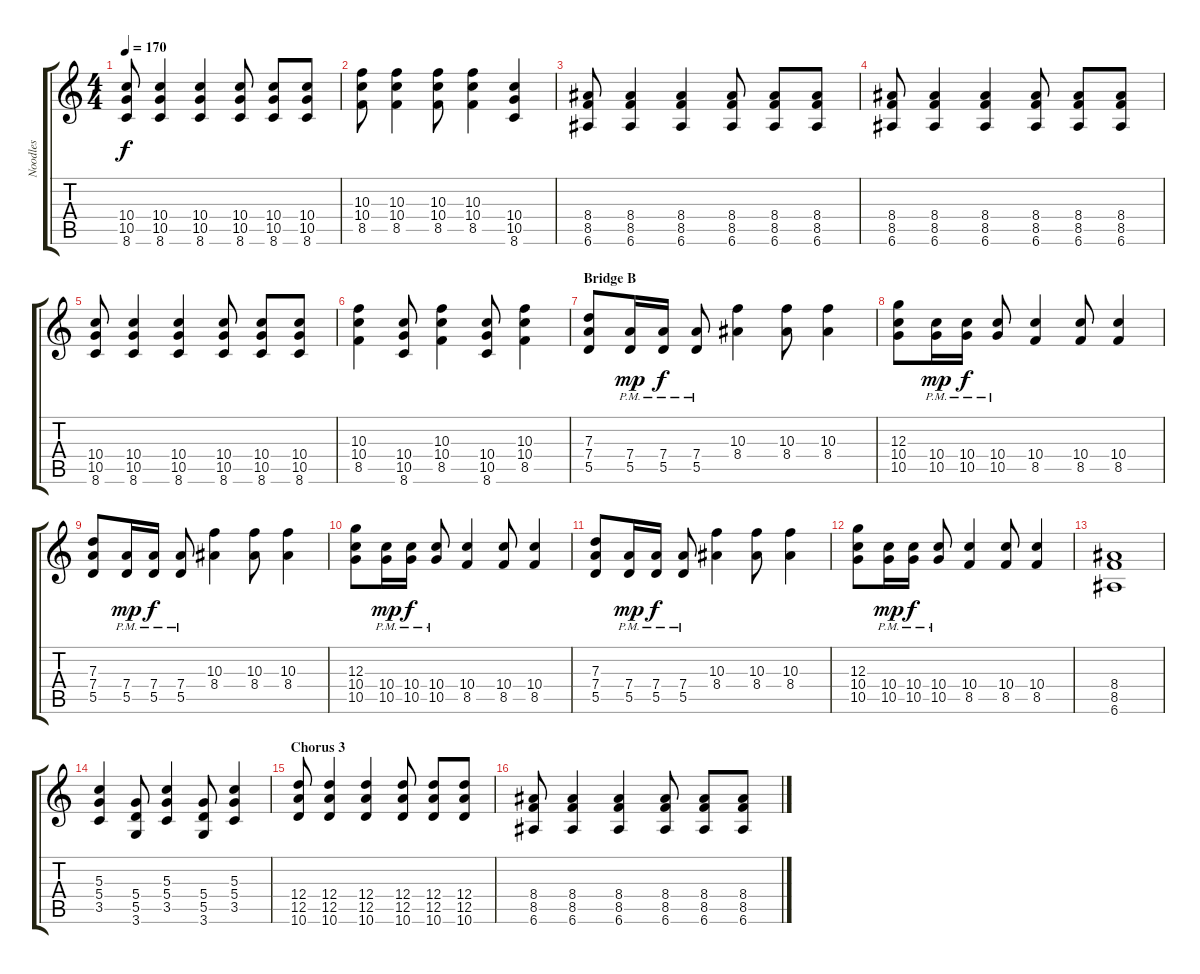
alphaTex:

\track ("Noodles" "Noodles") {instrument distortionguitar}
\staff {score tabs}
\tuning (E4 B3 G3 D3 A2 E2) {hide}
\ts (4 4)
\tempo 170
\clef g2
\ks c
(10.4 10.5 8.6).8{dy f} (10.4 10.5 8.6).4 (10.4 10.5 8.6).4 (10.4 10.5 8.6).8 (10.4 10.5 8.6).8 (10.4 10.5 8.6).8 |
(10.3 10.4 8.5).8 (10.3 10.4 8.5).4 (10.3 10.4 8.5).8 (10.3 10.4 8.5).4 (10.4 10.5 8.6).4 |
(8.4 8.5 6.6).8 (8.4 8.5 6.6).4 (8.4 8.5 6.6).4 (8.4 8.5 6.6).8 (8.4 8.5 6.6).8 (8.4 8.5 6.6).8 |
(8.4 8.5 6.6).8 (8.4 8.5 6.6).4 (8.4 8.5 6.6).4 (8.4 8.5 6.6).8 (8.4 8.5 6.6).8 (8.4 8.5 6.6).8 |
(10.4 10.5 8.6).8 (10.4 10.5 8.6).4 (10.4 10.5 8.6).4 (10.4 10.5 8.6).8 (10.4 10.5 8.6).8 (10.4 10.5 8.6).8 |
(10.3 10.4 8.5).4 (10.4 10.5 8.6).8 (10.3 10.4 8.5).4 (10.4 10.5 8.6).8 (10.3 10.4 8.5).4 |
\section ("" "Bridge B")
(7.3 7.4 5.5).8 (7.4{pm} 5.5{pm}).16{dy mp} (7.4{pm} 5.5{pm}).16{dy f} (7.4{pm} 5.5).8 (10.3 8.4).4 (10.3 8.4).8 (10.3 8.4).4 |
(12.3 10.4 10.5).8 (10.4{pm} 10.5{pm}).16{dy mp} (10.4{pm} 10.5{pm}).16{dy f} (10.4{pm} 10.5{pm}).8 (10.4 8.5).4 (10.4 8.5).8 (10.4 8.5).4 |
(7.3 7.4 5.5).8 (7.4{pm} 5.5{pm}).16{dy mp} (7.4{pm} 5.5{pm}).16{dy f} (7.4{pm} 5.5).8 (10.3 8.4).4 (10.3 8.4).8 (10.3 8.4).4 |
(12.3 10.4 10.5).8 (10.4{pm} 10.5{pm}).16{dy mp} (10.4{pm} 10.5{pm}).16{dy f} (10.4{pm} 10.5{pm}).8 (10.4 8.5).4 (10.4 8.5).8 (10.4 8.5).4 |
(7.3 7.4 5.5).8 (7.4{pm} 5.5{pm}).16{dy mp} (7.4{pm} 5.5{pm}).16{dy f} (7.4{pm} 5.5).8 (10.3 8.4).4 (10.3 8.4).8 (10.3 8.4).4 |
(12.3 10.4 10.5).8 (10.4{pm} 10.5{pm}).16{dy mp} (10.4{pm} 10.5{pm}).16{dy f} (10.4{pm} 10.5{pm}).8 (10.4 8.5).4 (10.4 8.5).8 (10.4 8.5).4 |
(8.4 8.5 6.6).1 |
(5.3 5.4 3.5).4 (5.4 5.5 3.6).8 (5.3 5.4 3.5).4 (5.4 5.5 3.6).8 (5.3 5.4 3.5).4 |
\section ("" "Chorus 3")
(12.4 12.5 10.6).8 (12.4 12.5 10.6).4 (12.4 12.5 10.6).4 (12.4 12.5 10.6).8 (12.4 12.5 10.6).8 (12.4 12.5 10.6).8 |
(8.4 8.5 6.6).8 (8.4 8.5 6.6).4 (8.4 8.5 6.6).4 (8.4 8.5 6.6).8 (8.4 8.5 6.6).8 (8.4 8.5 6.6).8
